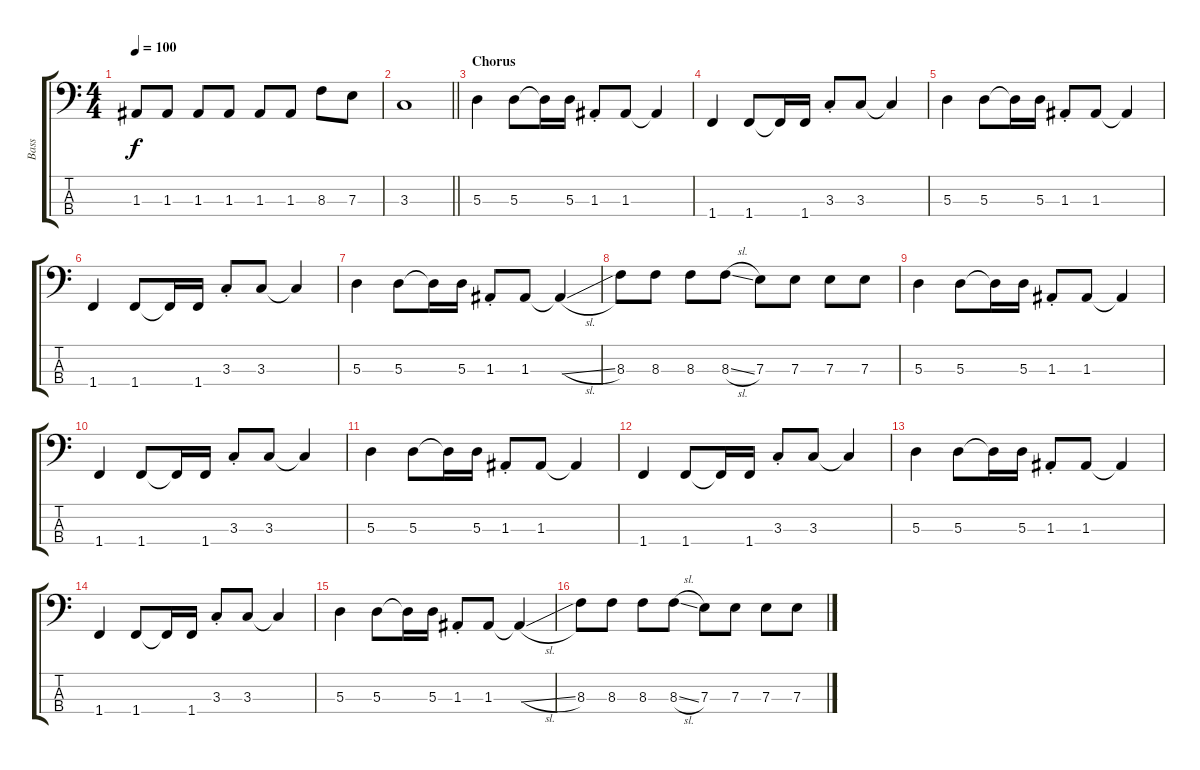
\track ("Bass" "Bass") {instrument electricbassfinger}
\staff {score tabs}
\tuning (G2 D2 A1 E1) {hide}
\ts (4 4)
\tempo 100
\clef f4
\ks c
1.3.8{dy f} 1.3.8 1.3.8 1.3.8 1.3.8 1.3.8 8.3.8 7.3.8 |
\barLineRight lightlight
3.3.1 |
\section ("" "Chorus")
5.3.4 5.3.8 5.3{t}.16 5.3.16 1.3{st}.8 1.3.8 1.3{t}.4 |
1.4.4 1.4.8 1.4{t}.16 1.4.16 3.3{st}.8 3.3.8 3.3{t}.4 |
5.3.4 5.3.8 5.3{t}.16 5.3.16 1.3{st}.8 1.3.8 1.3{t}.4 |
1.4.4 1.4.8 1.4{t}.16 1.4.16 3.3{st}.8 3.3.8 3.3{t}.4 |
5.3.4 5.3.8 5.3{t}.16 5.3.16 1.3{st}.8 1.3.8 1.3{sl t}.4 |
8.3.8 8.3.8 8.3.8 8.3{sl}.8 7.3.8 7.3.8 7.3.8 7.3.8 |
5.3.4 5.3.8 5.3{t}.16 5.3.16 1.3{st}.8 1.3.8 1.3{t}.4 |
1.4.4 1.4.8 1.4{t}.16 1.4.16 3.3{st}.8 3.3.8 3.3{t}.4 |
5.3.4 5.3.8 5.3{t}.16 5.3.16 1.3{st}.8 1.3.8 1.3{t}.4 |
1.4.4 1.4.8 1.4{t}.16 1.4.16 3.3{st}.8 3.3.8 3.3{t}.4 |
5.3.4 5.3.8 5.3{t}.16 5.3.16 1.3{st}.8 1.3.8 1.3{t}.4 |
1.4.4 1.4.8 1.4{t}.16 1.4.16 3.3{st}.8 3.3.8 3.3{t}.4 |
5.3.4 5.3.8 5.3{t}.16 5.3.16 1.3{st}.8 1.3.8 1.3{sl t}.4 |
8.3.8 8.3.8 8.3.8 8.3{sl}.8 7.3.8 7.3.8 7.3.8 7.3.8
